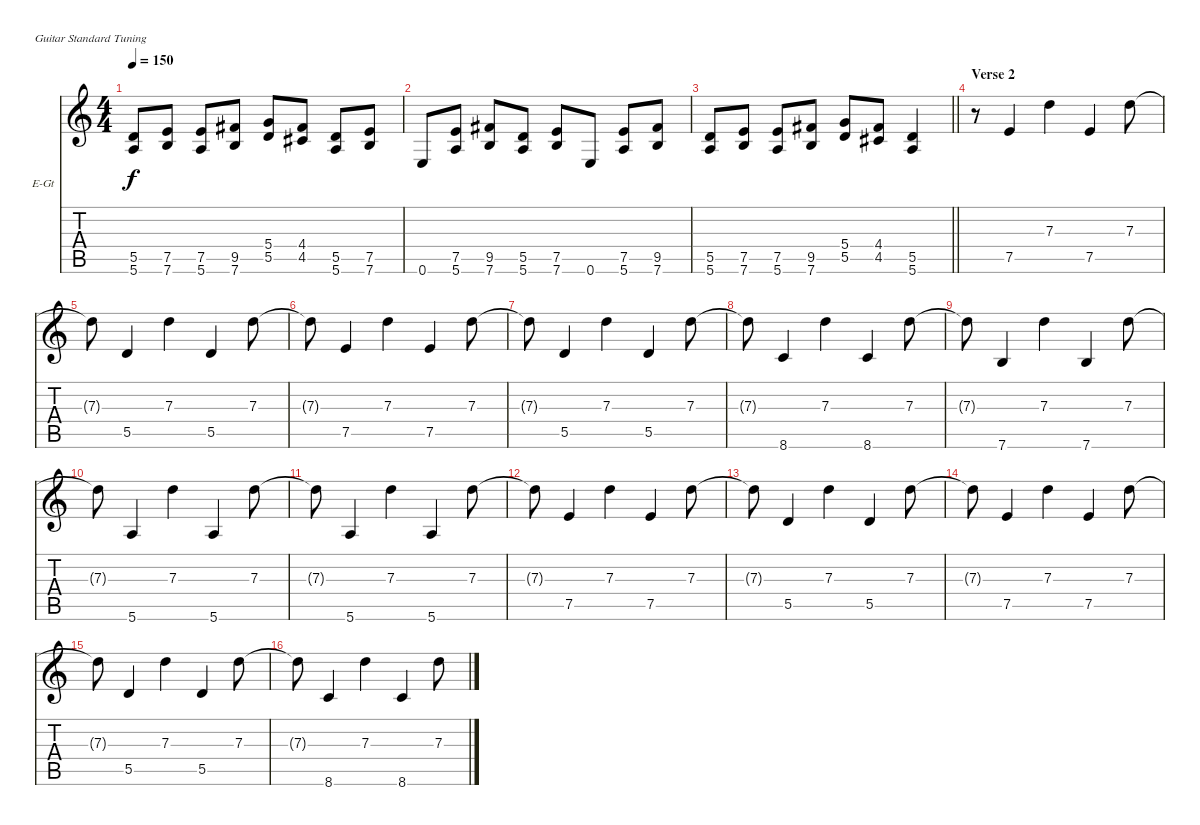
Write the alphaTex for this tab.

\bracketExtendMode nobrackets
\firstSystemTrackNameOrientation horizontal
\otherSystemsTrackNameOrientation horizontal
\track ("Rhythm Guitar" "E-Gt") {instrument electricguitarclean}
\staff {score tabs}
\tuning (E4 B3 G3 D3 A2 E2)
\ts (4 4)
\tempo 150
\clef g2
\scale
0.333333
\ks c
(5.5 5.6).8{dy f} (7.5 7.6).8 (7.5 5.6).8 (9.5 7.6).8 (5.4 5.5).8 (4.4 4.5).8 (5.5 5.6).8 (7.5 7.6).8 |
\scale
0.333333 0.6.8 (7.5 5.6).8 (9.5 7.6).8 (5.5 5.6).8 (7.5 7.6).8 0.6.8 (7.5 5.6).8 (9.5 7.6).8 |
\scale
0.333333
\barLineRight lightlight
(5.5 5.6).8 (7.5 7.6).8 (7.5 5.6).8 (9.5 7.6).8 (5.4 5.5).8 (4.4 4.5).8 (5.5 5.6).4 |
\section ("" "Verse 2")
\scale
0.333333 r.8 7.5.4 7.3.4 7.5.4 7.3.8 |
\scale
0.333333 7.3{t}.8 5.5.4 7.3.4 5.5.4 7.3.8 |
\scale
0.333333 7.3{t}.8 7.5.4 7.3.4 7.5.4 7.3.8 |
\scale
0.333333 7.3{t}.8 5.5.4 7.3.4 5.5.4 7.3.8 |
\scale
0.333333 7.3{t}.8 8.6.4 7.3.4 8.6.4 7.3.8 |
\scale
0.333333 7.3{t}.8 7.6.4 7.3.4 7.6.4 7.3.8 |
\scale
0.333333 7.3{t}.8 5.6.4 7.3.4 5.6.4 7.3.8 |
\scale
0.333333 7.3{t}.8 5.6.4 7.3.4 5.6.4 7.3.8 |
\scale
0.333333 7.3{t}.8 7.5.4 7.3.4 7.5.4 7.3.8 |
\scale
0.333333 7.3{t}.8 5.5.4 7.3.4 5.5.4 7.3.8 |
\scale
0.333333 7.3{t}.8 7.5.4 7.3.4 7.5.4 7.3.8 |
\scale
0.333333 7.3{t}.8 5.5.4 7.3.4 5.5.4 7.3.8 |
\scale
0.333333 7.3{t}.8 8.6.4 7.3.4 8.6.4 7.3.8
